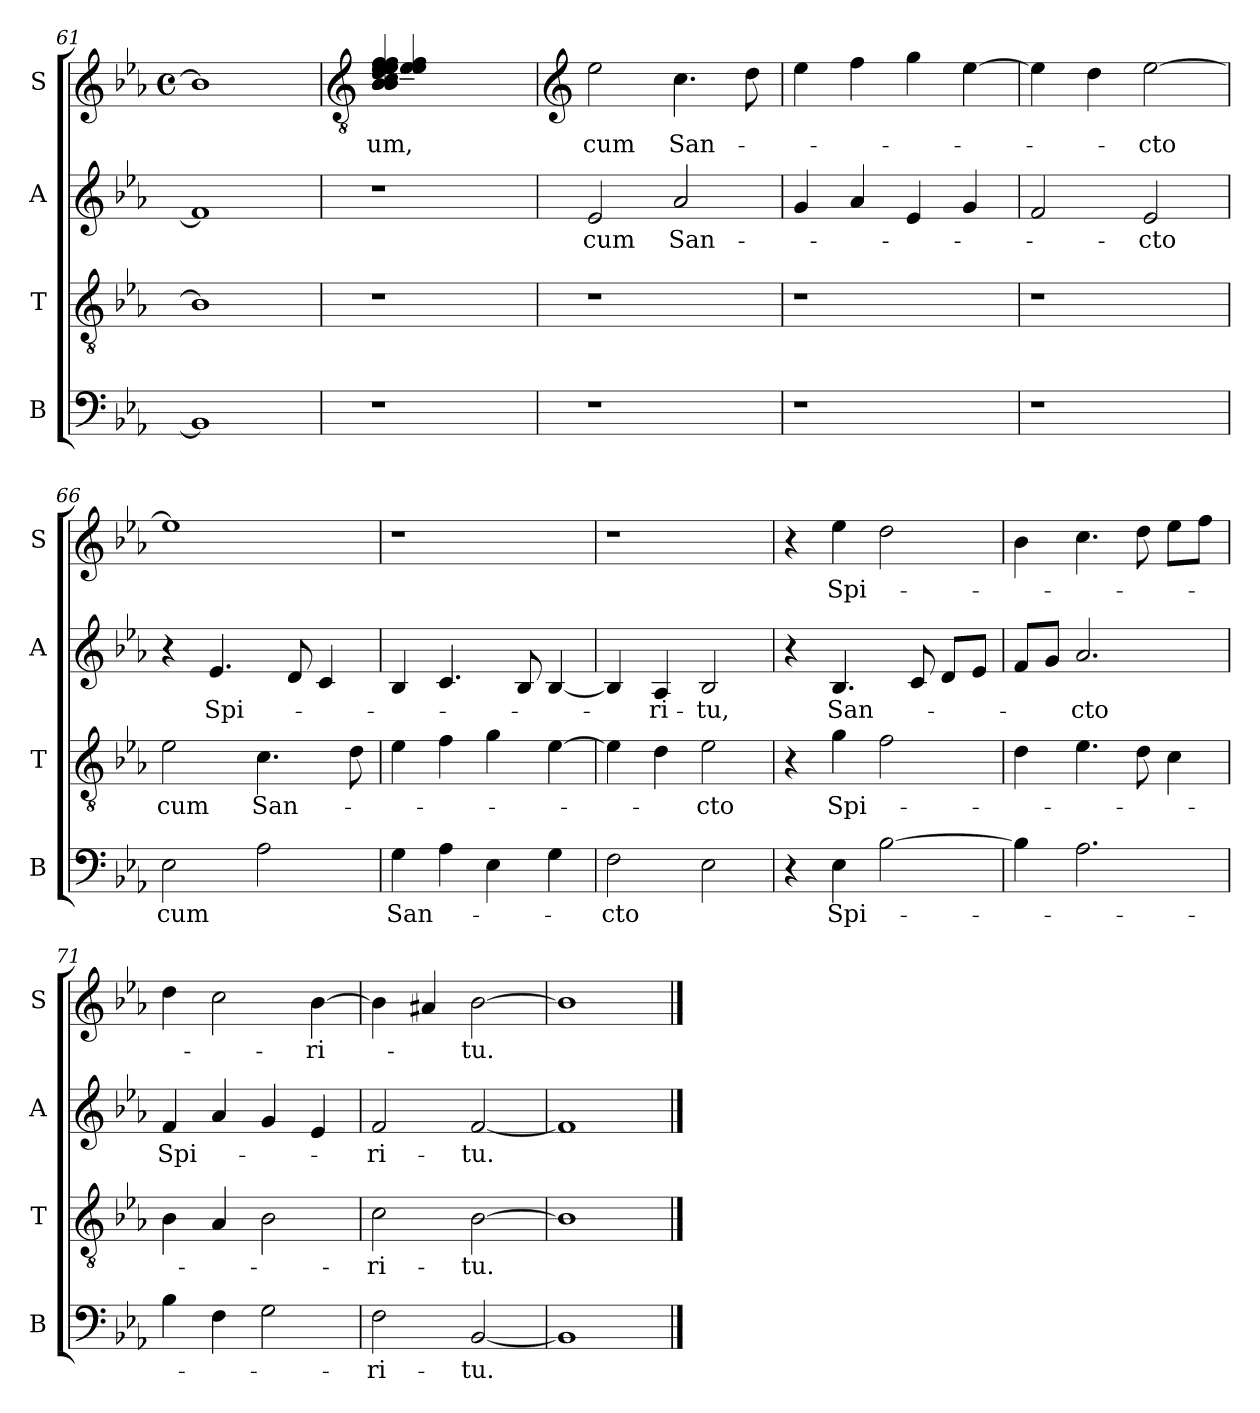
**kern	**text	**kern	**text	**kern	**text	**kern	**text
*part4	*part4	*part3	*part3	*part2	*part2	*part1	*part1
*staff4	*staff4	*staff3	*staff3	*staff2	*staff2	*staff1	*staff1
*I"B	*	*I"T	*	*I"A	*	*I"S	*
*I'B	*	*I'T	*	*I'A	*	*I'S	*
*clefF4	*	*clefGv2	*	*clefG2	*	*clefG2	*
*k[b-e-a-]	*	*k[b-e-a-]	*	*k[b-e-a-]	*	*k[b-e-a-]	*
*E-:	*	*E-:	*	*E-:	*	*E-:	*
*	*	*	*	*	*	*M4/4	*
*	*	*	*	*	*	*met(c)	*
=61	=61	=61	=61	=61	=61	=61	=61
1BB-]	.	1B-]	.	1f]	.	1b-]	.
!!LO:PB:g=z
=62	=62	=62	=62	=62	=62	=62	=62
*	*	*	*	*	*	*clefGv2	*
!	!	!	!	!	!	!	!LO:LY:b:rj
*	*	*	*	*	*	*^	*
!	!	!	!	!	!	!	!	!LO:LY:b
1r	.	1r	.	1r	.	(4B-/ 4B-/ 4B-/ 4c/ 4d/ 4e-/ 4e-/ 4e-/ 4e-/ 4e-/ 4f/ 4f/	(4e-/~< 4e-/~< 4e-/~< 4f/~<	-um,
.	.	.	.	.	.	2.ryy	2.ryy	.
*	*	*	*	*	*	*v	*v	*
!!LO:LB:g=z
=63	=63	=63	=63	=63	=63	=63	=63
*	*	*	*	*	*	*clefG2	*
*	*	*	*	*	*	*^	*
!	!	!	!	!	!LO:LY:b	!	!	!LO:LY:b
*	*	*	*	*	*	*v	*v	*
1r	.	1r	.	2e-/	cum	2ee-\	cum
!	!	!	!	!	!LO:LY:b	!	!LO:LY:b
.	.	.	.	2a-/	San-	4.cc\	San-
.	.	.	.	.	.	8dd\	.
=64	=64	=64	=64	=64	=64	=64	=64
1r	.	1r	.	4g/	.	4ee-\	.
.	.	.	.	4a-/	.	4ff\	.
.	.	.	.	4e-/	.	4gg\	.
.	.	.	.	4g/	.	[>4ee-\	.
=65	=65	=65	=65	=65	=65	=65	=65
1r	.	1r	.	2f/	.	4ee-\]	.
.	.	.	.	.	.	4dd\	.
!	!	!	!	!	!LO:LY:b	!	!LO:LY:b
.	.	.	.	2e-/	-cto	[>2ee-\	-cto
=66	=66	=66	=66	=66	=66	=66	=66
!	!LO:LY:b	!	!LO:LY:b	!	!	!	!
2E-\	cum	2e-\	cum	4r	.	1ee-]	.
!	!	!	!	!	!LO:LY:b	!	!
.	.	.	.	4.e-/	Spi-	.	.
!	!	!	!LO:LY:b	!	!	!	!
2A-\	.	4.c\	San-	.	.	.	.
.	.	.	.	8d/	.	.	.
.	.	.	.	4c/	.	.	.
.	.	8d\	.	.	.	.	.
=67	=67	=67	=67	=67	=67	=67	=67
!	!LO:LY:b	!	!	!	!	!	!
4G\	San-	4e-\	.	4B-/	.	1r	.
4A-\	.	4f\	.	4.c/	.	.	.
4E-\	.	4g\	.	.	.	.	.
.	.	.	.	8B-/	.	.	.
4G\	.	[<4e-\	.	[<4B-/	.	.	.
!!LO:LB:g=z
=68	=68	=68	=68	=68	=68	=68	=68
!	!LO:LY:b	!	!	!	!	!	!
2F\	-cto	4e-\]	.	4B-/]	.	1r	.
!	!	!	!	!	!LO:LY:b	!	!
.	.	4d\	.	4A-/	-ri-	.	.
!	!	!	!LO:LY:b	!	!LO:LY:b	!	!
2E-\	.	2e-\	-cto	2B-/	-tu,	.	.
=69	=69	=69	=69	=69	=69	=69	=69
4r	.	4r	.	4r	.	4r	.
!	!LO:LY:b	!	!LO:LY:b	!	!LO:LY:b	!	!LO:LY:b
4E-\	Spi-	4g\	Spi-	4.B-/	San-	4ee-\	Spi-
[>2B-\	.	2f\	.	.	.	2dd\	.
.	.	.	.	8c/	.	.	.
.	.	.	.	8d/L	.	.	.
.	.	.	.	8e-/J	.	.	.
=70	=70	=70	=70	=70	=70	=70	=70
4B-\]	.	4d\	.	8f/L	.	4b-\	.
.	.	.	.	8g/J	.	.	.
!	!	!	!	!	!LO:LY:b	!	!
2.A-\	.	4.e-\	.	2.a-/	-cto	4.cc\	.
.	.	8d\	.	.	.	8dd\	.
.	.	4c\	.	.	.	8ee-\L	.
.	.	.	.	.	.	8ff\J	.
=71	=71	=71	=71	=71	=71	=71	=71
!	!	!	!	!	!LO:LY:b	!	!
4B-\	.	4B-\	.	4f/	Spi-	4dd\	.
4F\	.	4A-/	.	4a-/	.	2cc\	.
2G\	.	2B-\	.	4g/	.	.	.
!	!	!	!	!	!	!	!LO:LY:b
.	.	.	.	4e-/	.	[>4b-\	-ri-
=72	=72	=72	=72	=72	=72	=72	=72
!	!LO:LY:b	!	!LO:LY:b	!	!LO:LY:b	!	!
2F\	-ri-	2c\	-ri-	2f/	-ri-	4b-\]	.
.	.	.	.	.	.	4a#/	.
!	!LO:LY:b	!	!LO:LY:b	!	!LO:LY:b	!	!LO:LY:b
[<2BB-/	-tu.	[>2B-\	-tu.	[<2f/	-tu.	[>2b-\	-tu.
=73	=73	=73	=73	=73	=73	=73	=73
1BB-]	.	1B-]	.	1f]	.	1b-]	.
==	==	==	==	==	==	==	==
*-	*-	*-	*-	*-	*-	*-	*-
